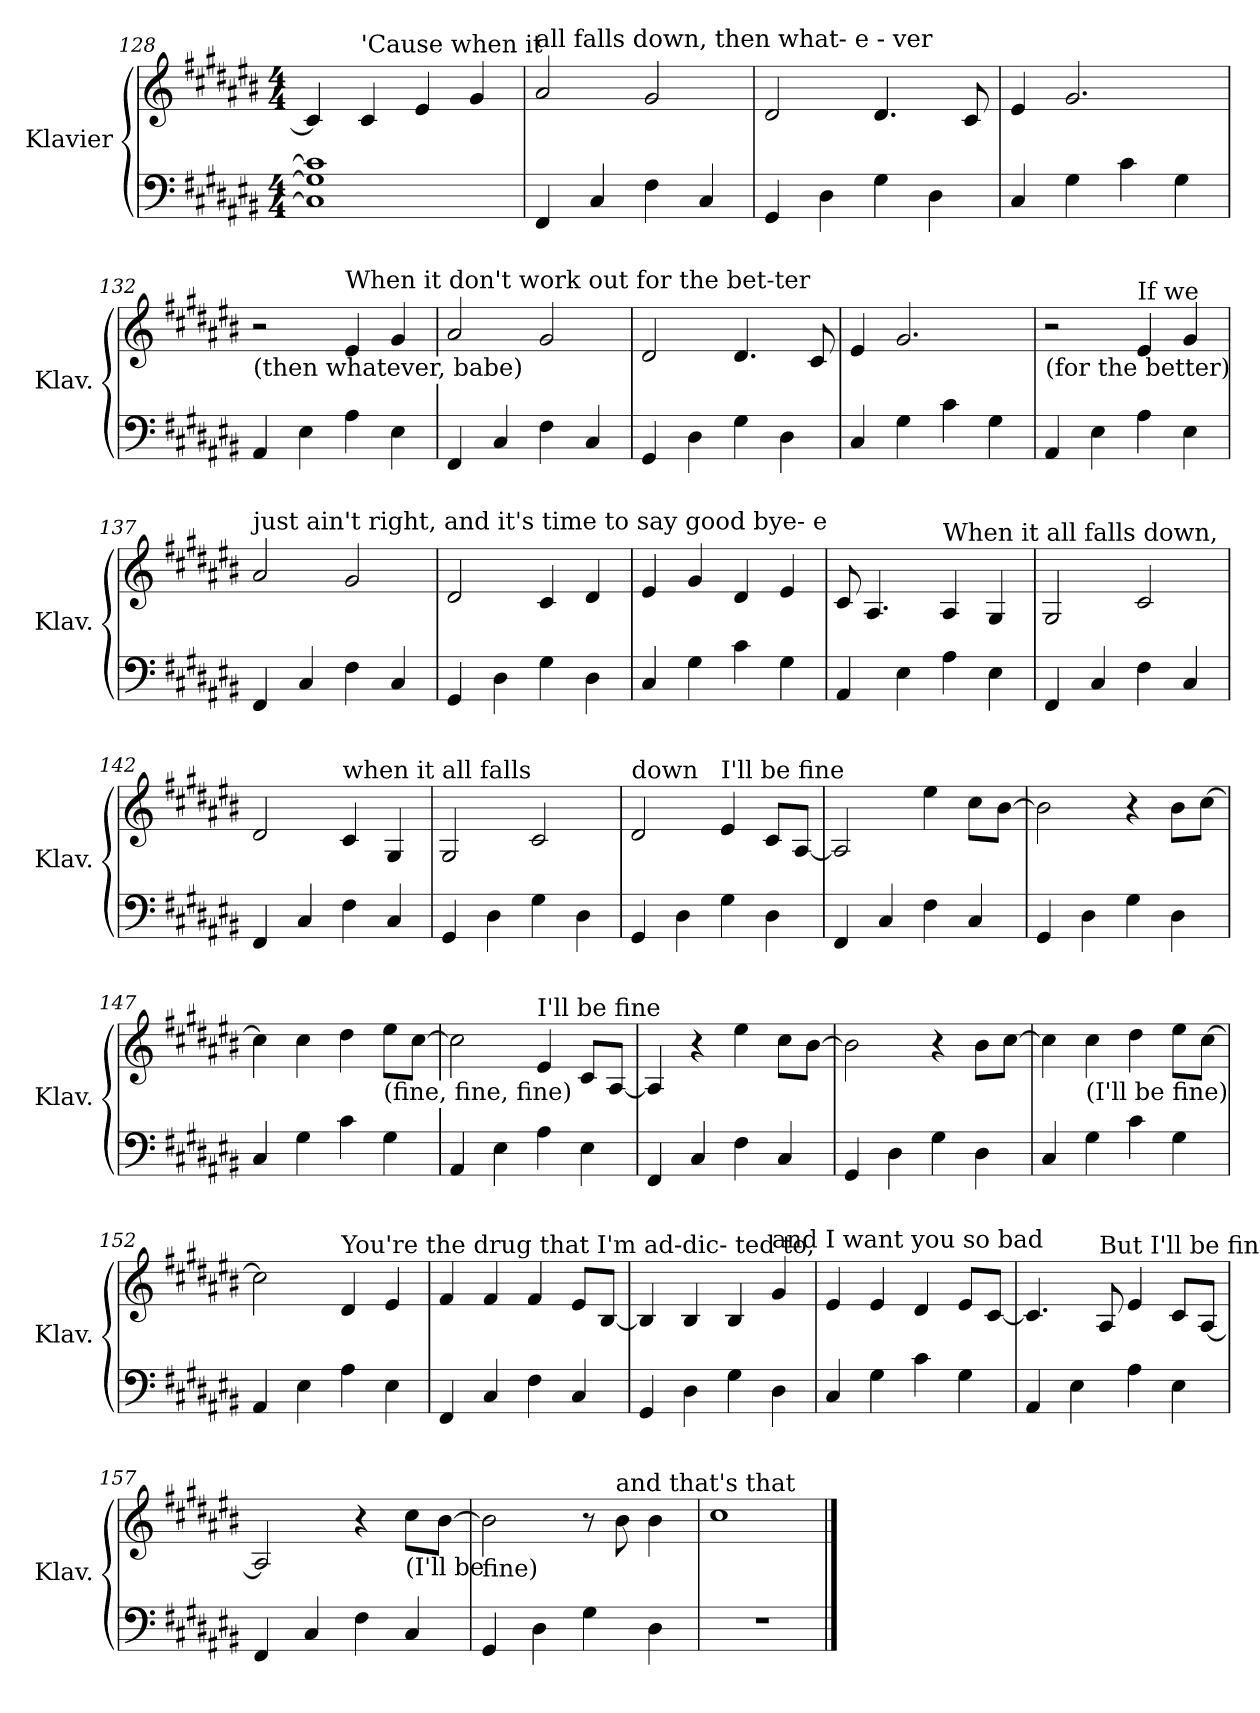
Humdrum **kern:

**kern	**kern
*part1	*part1
*staff2	*staff1
*I"Klavier	*
*I'Klav.	*
*clefF4	*clefG2
*k[f#c#g#d#a#e#b#]	*k[f#c#g#d#a#e#b#]
*M4/4	*M4/4
=128	=128
1C#] 1G#] 1c#]	4c#/]
!	!LO:TX:a:t='Cause when it
.	4c#/
.	4e#/
.	4g#/
!!LO:LB:g=z
=129	=129
!	!LO:TX:a:t=all   falls   down, then what- e - ver
4FF#/	2a#/
4C#/	.
4F#\	2g#/
4C#/	.
=130	=130
4GG#/	2d#/
4D#\	.
4G#\	4.d#/
4D#\	.
.	8c#/
=131	=131
4C#/	4e#/
4G#\	2.g#/
4c#\	.
4G#\	.
=132	=132
!	!LO:TX:b:t=(then whatever, babe)
4AA#/	2r
4E#\	.
!	!LO:TX:a:t=When it  don't  work    out    for the     bet-ter
4A#\	4e#/
4E#\	4g#/
=133	=133
4FF#/	2a#/
4C#/	.
4F#\	2g#/
4C#/	.
=134	=134
4GG#/	2d#/
4D#\	.
4G#\	4.d#/
4D#\	.
.	8c#/
=135	=135
4C#/	4e#/
4G#\	2.g#/
4c#\	.
4G#\	.
=136	=136
!	!LO:TX:b:t=(for the better)
4AA#/	2r
4E#\	.
!	!LO:TX:a:t=If we
4A#\	4e#/
4E#\	4g#/
!!LO:LB:g=z
=137	=137
!	!LO:TX:a:t=just   ain't     right,   and it's time to say good bye- e
4FF#/	2a#/
4C#/	.
4F#\	2g#/
4C#/	.
=138	=138
4GG#/	2d#/
4D#\	.
4G#\	4c#/
4D#\	4d#/
=139	=139
4C#/	4e#/
4G#\	4g#/
4c#\	4d#/
4G#\	4e#/
=140	=140
4AA#/	8c#/
.	4.A#/
4E#\	.
!	!LO:TX:a:t=When it     all     falls     down,
4A#\	4A#/
4E#\	4G#/
=141	=141
4FF#/	2G#/
4C#/	.
4F#\	2c#/
4C#/	.
=142	=142
4FF#/	2d#/
4C#/	.
!	!LO:TX:a:t=when it    all     falls
4F#\	4c#/
4C#/	4G#/
=143	=143
4GG#/	2G#/
4D#\	.
4G#\	2c#/
4D#\	.
!!LO:LB:g=z
=144	=144
!	!LO:TX:a:t=down
4GG#/	2d#/
4D#\	.
!	!LO:TX:a:t=I'll be fine
4G#\	4e#/
4D#\	8c#/L
.	[8A#/J
=145	=145
4FF#/	2A#/]
4C#/	.
4F#\	4ee#\
4C#/	8cc#\L
.	[8b#\J
=146	=146
4GG#/	2b#\]
4D#\	.
4G#\	4r
4D#\	8b#\L
.	[8cc#\J
=147	=147
4C#/	4cc#\]
4G#\	4cc#\
4c#\	4dd#\
!	!LO:TX:b:t=(fine, fine, fine)
4G#\	8ee#\L
.	[8cc#\J
=148	=148
4AA#/	2cc#\]
4E#\	.
!	!LO:TX:a:t=I'll be fine
4A#\	4e#/
4E#\	8c#/L
.	[8A#/J
=149	=149
4FF#/	4A#/]
4C#/	4r
4F#\	4ee#\
4C#/	8cc#\L
.	[8b#\J
=150	=150
4GG#/	2b#\]
4D#\	.
4G#\	4r
4D#\	8b#\L
.	[8cc#\J
!!LO:LB:g=z
=151	=151
4C#/	4cc#\]
!	!LO:TX:b:t=(I'll be fine)
4G#\	4cc#\
4c#\	4dd#\
4G#\	8ee#\L
.	[8cc#\J
=152	=152
4AA#/	2cc#\]
4E#\	.
!	!LO:TX:a:t=You're the drug that I'm ad-dic- ted  to,
4A#\	4d#/
4E#\	4e#/
=153	=153
4FF#/	4f#/
4C#/	4f#/
4F#\	4f#/
4C#/	8e#/L
.	[8B#/J
=154	=154
4GG#/	4B#/]
4D#\	4B#/
4G#\	4B#/
!	!LO:TX:a:t=and    I want you so bad
4D#\	4g#/
=155	=155
4C#/	4e#/
4G#\	4e#/
4c#\	4d#/
4G#\	8e#/L
.	[8c#/J
=156	=156
4AA#/	4.c#/]
4E#\	.
!	!LO:TX:a:t=But I'll be fine
.	8A#/
4A#\	4e#/
4E#\	8c#/L
.	[8A#/J
=157	=157
4FF#/	2A#/]
4C#/	.
4F#\	4r
!	!LO:TX:b:t=(I'll be
4C#/	8cc#\L
.	[8b#\J
!!LO:PB:g=z
=158	=158
!	!LO:TX:b:t=fine)
4GG#/	2b#\]
4D#\	.
4G#\	8r
!	!LO:TX:a:t=and      that's                that
.	8b#\
4D#\	4b#\
=159	=159
1r	1cc#
==	==
*-	*-
